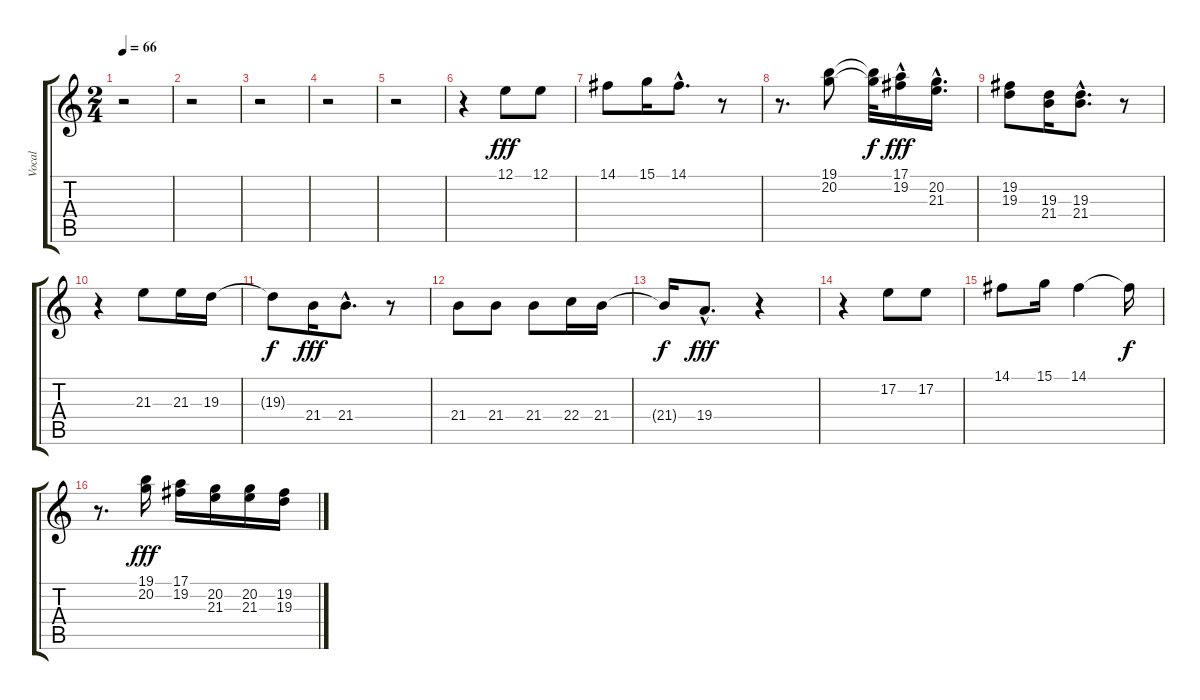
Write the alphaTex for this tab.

\track ("Vocal" "Vocal") {instrument voiceoohs}
\staff {score tabs}
\tuning (E4 B3 G3 D3 A2 E2) {hide}
\ts (2 4)
\tempo 66
\clef g2
\ks c
r.2{dy fff} |
r.2 |
r.2 |
r.2 |
r.2 |
r.4 12.1.8 12.1.8 |
14.1.8 15.1.16 14.1{hac}.8{d} r.8 |
r.8{d} (19.1 20.2).8 (19.1{t} 20.2{t}).32{dy f} (17.1{hac} 19.2{hac}).16{dy fff} (20.2{hac} 21.3{hac}).16{d} |
(19.2 19.3).8 (19.3 21.4).16 (19.3{hac} 21.4{hac}).8{d} r.8 |
r.4 21.3.8 21.3.16 19.3.16 |
19.3{t}.8{dy f} 21.4.16{dy fff} 21.4{hac}.8{d} r.8 |
21.4.8 21.4.8 21.4.8 22.4.16 21.4.16 |
21.4{t}.16{dy f} 19.4{hac}.8{d dy fff} r.4 |
r.4 17.2.8 17.2.8 |
14.1.8 15.1.16 14.1.4 14.1{t}.16{dy f} |
r.8{d} (19.1 20.2).16{dy fff} (17.1 19.2).16 (20.2 21.3).16 (20.2 21.3).16 (19.2 19.3).16
